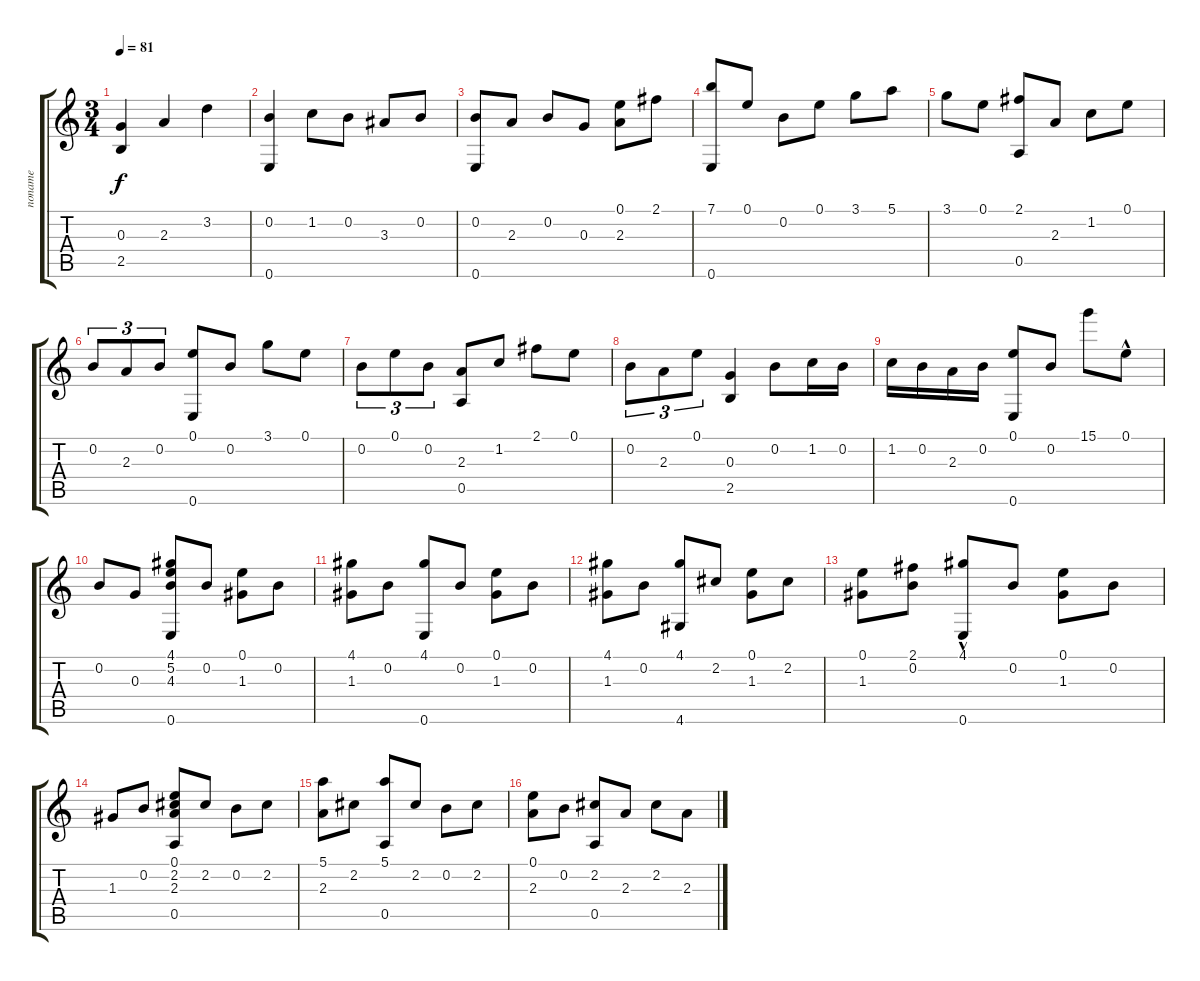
\track ("noname" "noname") {instrument acousticguitarnylon}
\staff {score tabs}
\tuning (E4 B3 G3 D3 A2 E2) {hide}
\ts (3 4)
\tempo 81
\clef g2
\ks c
(0.3 2.5).4{dy f} 2.3.4 3.2.4 |
(0.2 0.6).4 1.2.8 0.2.8 3.3.8 0.2.8 |
(0.2 0.6).8 2.3.8 0.2.8 0.3.8 (0.1 2.3).8 2.1.8 |
(7.1 0.6).8 0.1.8 0.2.8 0.1.8 3.1.8 5.1.8 |
3.1.8 0.1.8 (2.1 0.5).8 2.3.8 1.2.8 0.1.8 |
0.2.8{tu (3 2)} 2.3.8{tu (3 2)} 0.2.8{tu (3 2)} (0.1 0.6).8 0.2.8 3.1.8 0.1.8 |
0.2.8{tu (3 2)} 0.1.8{tu (3 2)} 0.2.8{tu (3 2)} (2.3 0.5).8 1.2.8 2.1.8 0.1.8 |
0.2.8{tu (3 2)} 2.3.8{tu (3 2)} 0.1.8{tu (3 2)} (0.3 2.5).4 0.2.8 1.2.16 0.2.16 |
1.2.16 0.2.16 2.3.16 0.2.16 (0.1 0.6).8 0.2.8 15.1.8 0.1{hac}.8 |
0.2.8 0.3.8 (4.1 5.2 4.3 0.6).8 0.2.8 (0.1 1.3).8 0.2.8 |
(4.1 1.3).8 0.2.8 (4.1 0.6).8 0.2.8 (0.1 1.3).8 0.2.8 |
(4.1 1.3).8 0.2.8 (4.1 4.6).8 2.2.8 (0.1 1.3).8 2.2.8 |
(0.1 1.3).8 (2.1 0.2).8 (4.1{hac} 0.6).8 0.2.8 (0.1 1.3).8 0.2.8 |
1.3.8 0.2.8 (0.1 2.2 2.3 0.5).8 2.2.8 0.2.8 2.2.8 |
(5.1 2.3).8 2.2.8 (5.1 0.5).8 2.2.8 0.2.8 2.2.8 |
(0.1 2.3).8 0.2.8 (2.2 0.5).8 2.3.8 2.2.8 2.3.8
